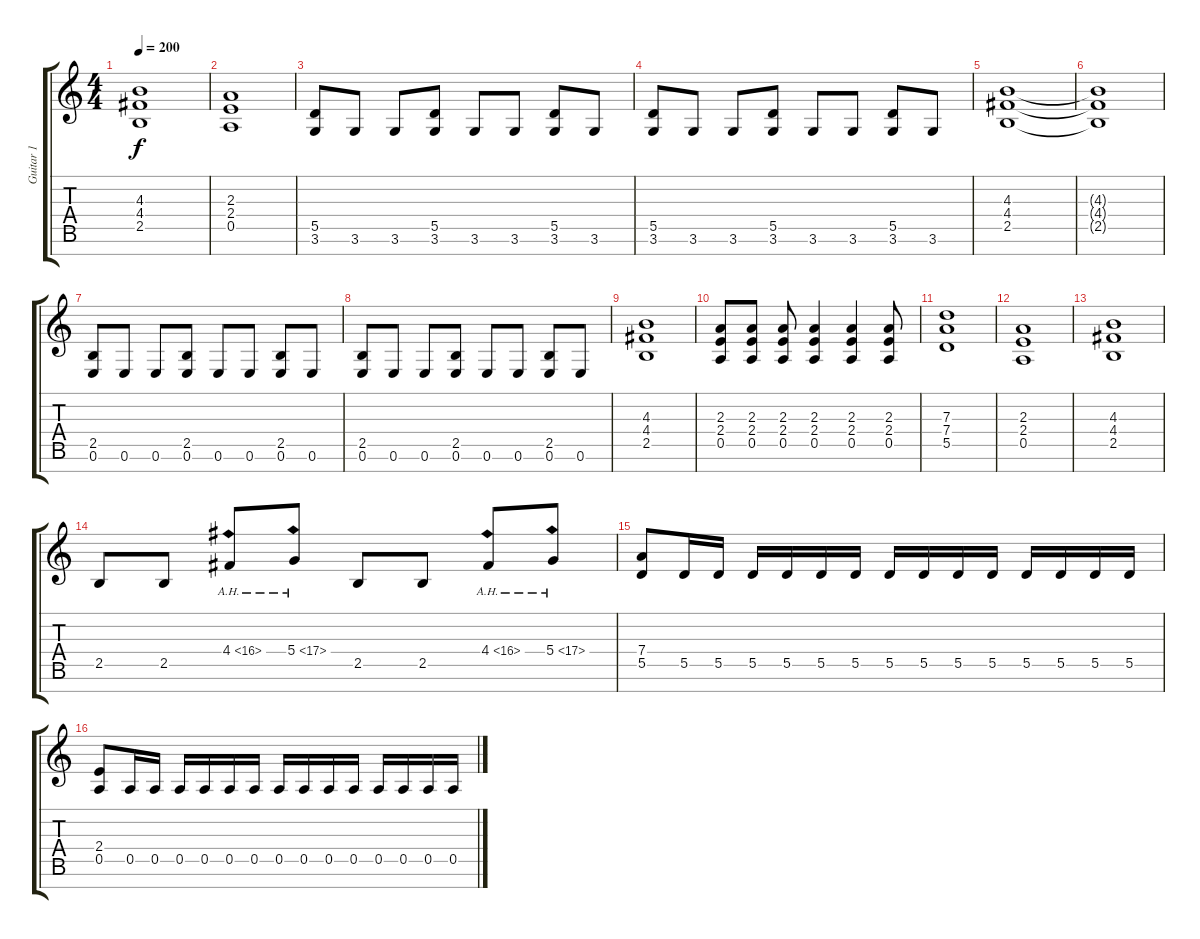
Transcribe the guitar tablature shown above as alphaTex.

\track ("Guitar 1" "Guitar 1") {instrument overdrivenguitar}
\staff {score tabs}
\tuning (E4 B3 G3 D3 A2 E2 B1) {hide}
\ts (4 4)
\tempo 200
\clef g2
\ks c
(4.3 4.4 2.5).1{dy f} |
(2.3 2.4 0.5).1 |
\section ("" "")
(5.5 3.6).8 3.6.8 3.6.8 (5.5 3.6).8 3.6.8 3.6.8 (5.5 3.6).8 3.6.8 |
(5.5 3.6).8 3.6.8 3.6.8 (5.5 3.6).8 3.6.8 3.6.8 (5.5 3.6).8 3.6.8 |
(4.3 4.4 2.5).1 |
(4.3{t} 4.4{t} 2.5{t}).1 |
(2.5 0.6).8 0.6.8 0.6.8 (2.5 0.6).8 0.6.8 0.6.8 (2.5 0.6).8 0.6.8 |
(2.5 0.6).8 0.6.8 0.6.8 (2.5 0.6).8 0.6.8 0.6.8 (2.5 0.6).8 0.6.8 |
(4.3 4.4 2.5).1 |
(2.3 2.4 0.5).8 (2.3 2.4 0.5).8 (2.3 2.4 0.5).8 (2.3 2.4 0.5).4 (2.3 2.4 0.5).4 (2.3 2.4 0.5).8 |
\section ("" "")
(7.3 7.4 5.5).1 |
(2.3 2.4 0.5).1 |
(4.3 4.4 2.5).1 |
2.5.8 2.5.8 4.4{ah 12}.8 5.4{ah 12}.8 2.5.8 2.5.8 4.4{ah 12}.8 5.4{ah 12}.8 |
(7.4 5.5).8 5.5.16 5.5.16 5.5.16 5.5.16 5.5.16 5.5.16 5.5.16 5.5.16 5.5.16 5.5.16 5.5.16 5.5.16 5.5.16 5.5.16 |
(2.4 0.5).8 0.5.16 0.5.16 0.5.16 0.5.16 0.5.16 0.5.16 0.5.16 0.5.16 0.5.16 0.5.16 0.5.16 0.5.16 0.5.16 0.5.16
